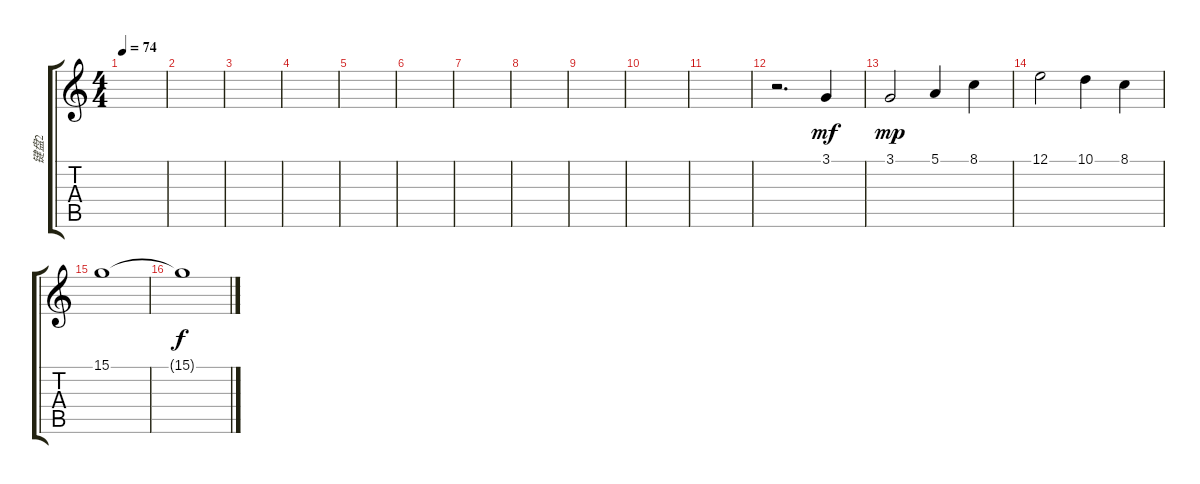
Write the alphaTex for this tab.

\track ("键盘2" "键盘2") {instrument synthvoice}
\staff {score tabs}
\tuning (E4 B3 G3 D3 A2 E2) {hide}
\ts (4 4)
\tempo 74
\clef g2
\ks c
|
|
|
|
|
|
|
|
|
|
|
r.2{d} 3.1.4{dy mf} |
3.1.2{dy mp} 5.1.4 8.1.4 |
12.1.2 10.1.4 8.1.4 |
15.1.1 |
15.1{t}.1{dy f}
